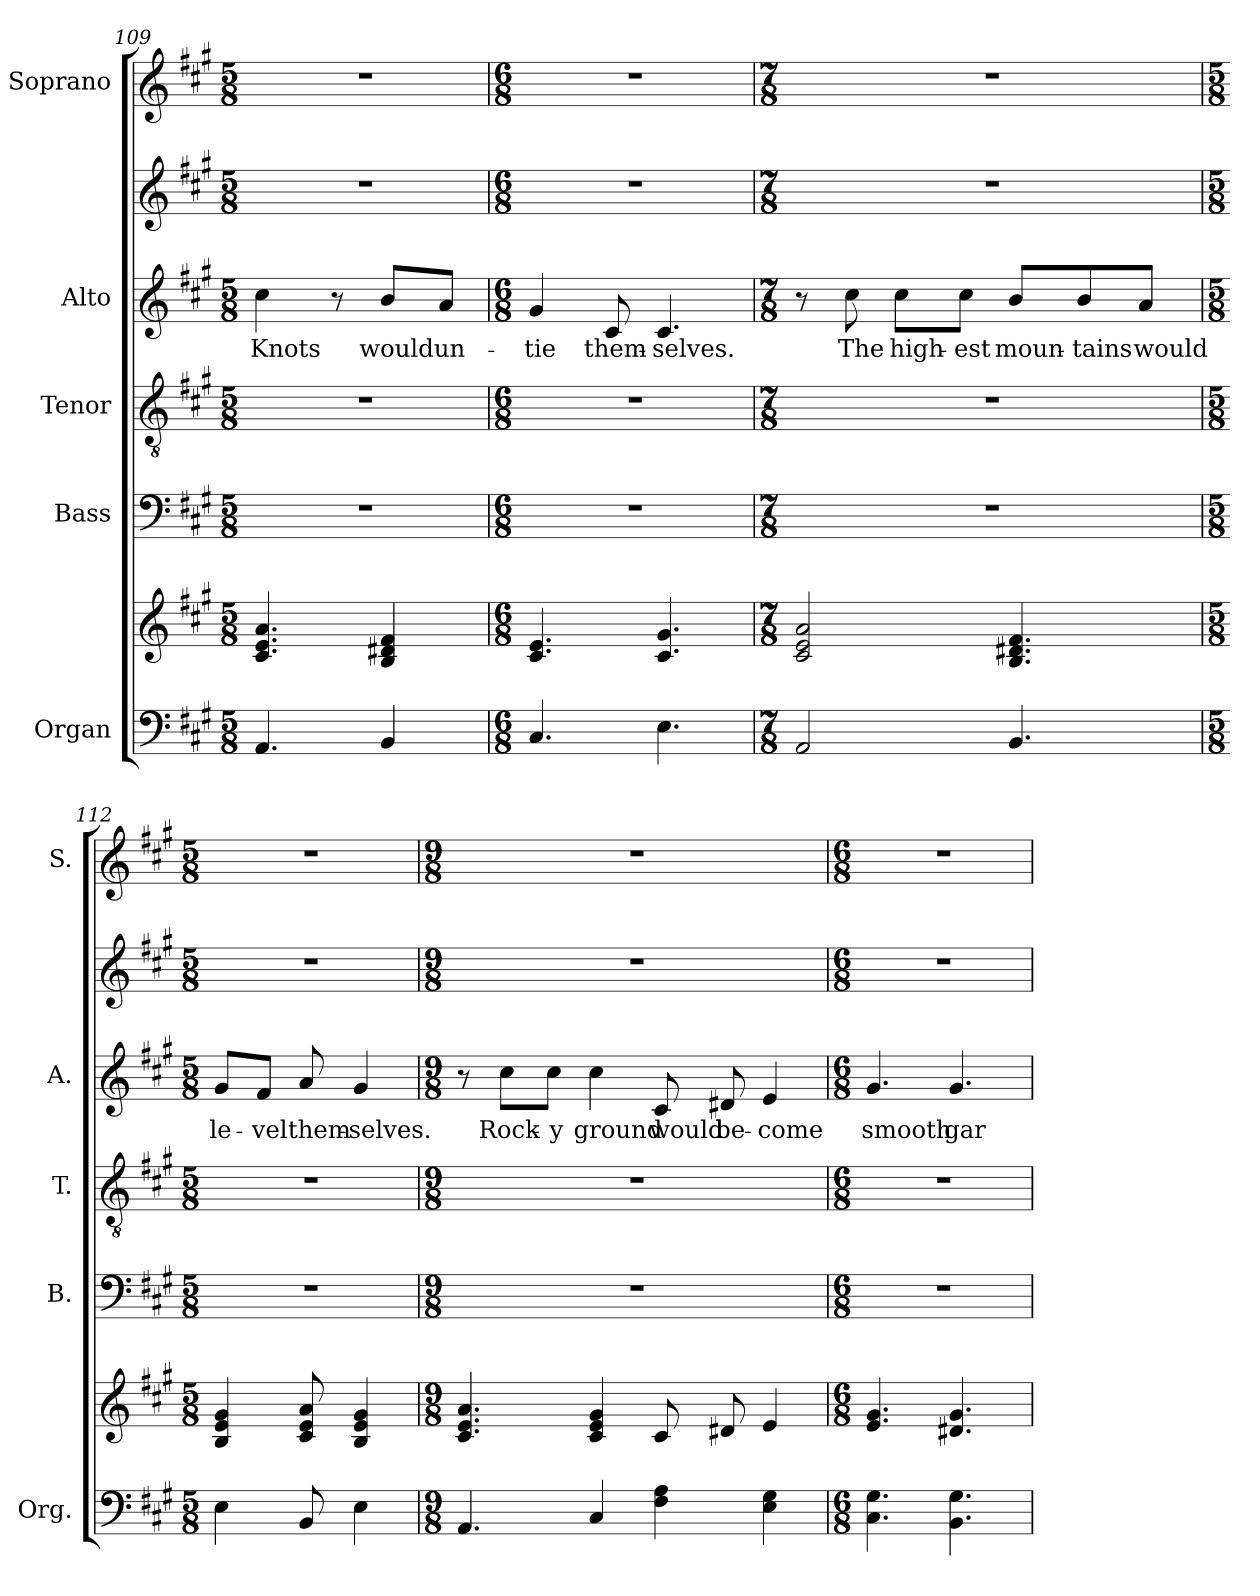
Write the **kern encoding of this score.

**kern	**kern	**kern	**kern	**kern	**text	**kern	**kern
*part5	*part5	*part4	*part3	*part2	*part2	*part2	*part1
*staff7	*staff6	*staff5	*staff4	*staff3	*staff3	*staff2	*staff1
*I"Organ	*	*I"Bass	*I"Tenor	*I"Alto	*	*	*I"Soprano
*I'Org.	*	*I'B.	*I'T.	*I'A.	*	*	*I'S.
*clefF4	*clefG2	*clefF4	*clefGv2	*clefG2	*	*clefG2	*clefG2
*	*	*	*ITrd7c12	*	*	*	*
*k[f#c#g#]	*k[f#c#g#]	*k[f#c#g#]	*k[f#c#g#]	*k[f#c#g#]	*	*k[f#c#g#]	*k[f#c#g#]
*A:	*A:	*A:	*A:	*A:	*	*A:	*A:
*M5/8	*M5/8	*M5/8	*M5/8	*M5/8	*	*M5/8	*M5/8
=109	=109	=109	=109	=109	=109	=109	=109
!	!	!LO:N:vis=1	!LO:N:vis=1	!	!	!	!
!	!	!	!	!	!LO:LY:b:color=#000000	!LO:N:vis=1	!LO:N:vis=1
4.AAi/	4.c#i/ 4.ei 4.ai	8%5r	8%5r	4cc#i\	Knots	8%5r	8%5r
.	.	.	.	8r	.	.	.
!	!	!	!	!	!LO:LY:b:color=#000000	!	!
4BBi/	4Bi/ 4d#Xi 4f#i	.	.	8bi/L	would	.	.
!	!	!	!	!	!LO:LY:b:color=#000000	!	!
.	.	.	.	8ai/J	un-	.	.
!!LO:PB:g=z
=110	=110	=110	=110	=110	=110	=110	=110
*M6/8	*M6/8	*M6/8	*M6/8	*M6/8	*	*M6/8	*M6/8
!	!	!LO:N:vis=1	!LO:N:vis=1	!	!	!	!
!	!	!	!	!	!LO:LY:b:color=#000000	!LO:N:vis=1	!LO:N:vis=1
4.C#i/	4.c#i/ 4.ei	2.r	2.r	4g#i/	-tie	2.r	2.r
!	!	!	!	!	!LO:LY:b:color=#000000	!	!
.	.	.	.	8c#i/	them-	.	.
!	!	!	!	!	!LO:LY:b:color=#000000	!	!
4.Ei\	4.c#i/ 4.g#i	.	.	4.c#i/	-selves.	.	.
=111	=111	=111	=111	=111	=111	=111	=111
*M7/8	*M7/8	*M7/8	*M7/8	*M7/8	*	*M7/8	*M7/8
!	!	!LO:N:vis=1	!LO:N:vis=1	!	!	!LO:N:vis=1	!LO:N:vis=1
2AAi/	2c#i/ 2ei 2ai	2..r	2..r	8r	.	2..r	2..r
!	!	!	!	!	!LO:LY:b:color=#000000	!	!
.	.	.	.	8cc#i\	The	.	.
!	!	!	!	!	!LO:LY:b:color=#000000	!	!
.	.	.	.	8cc#i\L	high-	.	.
!	!	!	!	!	!LO:LY:b:color=#000000	!	!
.	.	.	.	8cc#i\J	-est	.	.
!	!	!	!	!	!LO:LY:b:color=#000000	!	!
4.BBi/	4.Bi/ 4.d#Xi 4.f#i	.	.	8bi/L	moun-	.	.
!	!	!	!	!	!LO:LY:b:color=#000000	!	!
.	.	.	.	8bi/	-tains	.	.
!	!	!	!	!	!LO:LY:b:color=#000000	!	!
.	.	.	.	8ai/J	would	.	.
=112	=112	=112	=112	=112	=112	=112	=112
*M5/8	*M5/8	*M5/8	*M5/8	*M5/8	*	*M5/8	*M5/8
!	!	!LO:N:vis=1	!LO:N:vis=1	!	!	!	!
!	!	!	!	!	!LO:LY:b:color=#000000	!LO:N:vis=1	!LO:N:vis=1
4Ei\	4Bi/ 4ei 4g#i	8%5r	8%5r	8g#i/L	le-	8%5r	8%5r
!	!	!	!	!	!LO:LY:b:color=#000000	!	!
.	.	.	.	8f#i/J	-vel	.	.
!	!	!	!	!	!LO:LY:b:color=#000000	!	!
8BBi/	8c#i/ 8ei 8ai	.	.	8ai/	them-	.	.
!	!	!	!	!	!LO:LY:b:color=#000000	!	!
4Ei\	4Bi/ 4ei 4g#i	.	.	4g#i/	-selves.	.	.
!!LO:LB:g=z
=113	=113	=113	=113	=113	=113	=113	=113
*M9/8	*M9/8	*M9/8	*M9/8	*M9/8	*	*M9/8	*M9/8
!	!	!LO:N:vis=1	!LO:N:vis=1	!	!	!LO:N:vis=1	!LO:N:vis=1
4.AAi/	4.c#i/ 4.ei 4.ai	8%9r	8%9r	8r	.	8%9r	8%9r
!	!	!	!	!	!LO:LY:b:color=#000000	!	!
.	.	.	.	8cc#i\L	Rock-	.	.
!	!	!	!	!	!LO:LY:b:color=#000000	!	!
.	.	.	.	8cc#i\J	-y	.	.
!	!	!	!	!	!LO:LY:b:color=#000000	!	!
4C#i/	4c#i/ 4ei 4g#i	.	.	4cc#i\	ground	.	.
!	!	!	!	!	!LO:LY:b:color=#000000	!	!
4F#i\ 4Ai	8c#i/	.	.	8c#i/	would	.	.
!	!	!	!	!	!LO:LY:b:color=#000000	!	!
.	8d#Xi/	.	.	8d#Xi/	be-	.	.
!	!	!	!	!	!LO:LY:b:color=#000000	!	!
4Ei\ 4G#i	4ei/	.	.	4ei/	-come	.	.
=114	=114	=114	=114	=114	=114	=114	=114
*M6/8	*M6/8	*M6/8	*M6/8	*M6/8	*	*M6/8	*M6/8
!	!	!LO:N:vis=1	!LO:N:vis=1	!	!	!	!
!	!	!	!	!	!LO:LY:b:color=#000000	!LO:N:vis=1	!LO:N:vis=1
4.C#i\ 4.G#i	4.ei/ 4.g#i	2.r	2.r	4.g#i/	smooth	2.r	2.r
!	!	!	!	!	!LO:LY:b:color=#000000	!	!
4.BBi\ 4.G#i	4.d#Xi/ 4.g#i	.	.	4.g#i/	gar-	.	.
=	=	=	=	=	=	=	=
*-	*-	*-	*-	*-	*-	*-	*-
